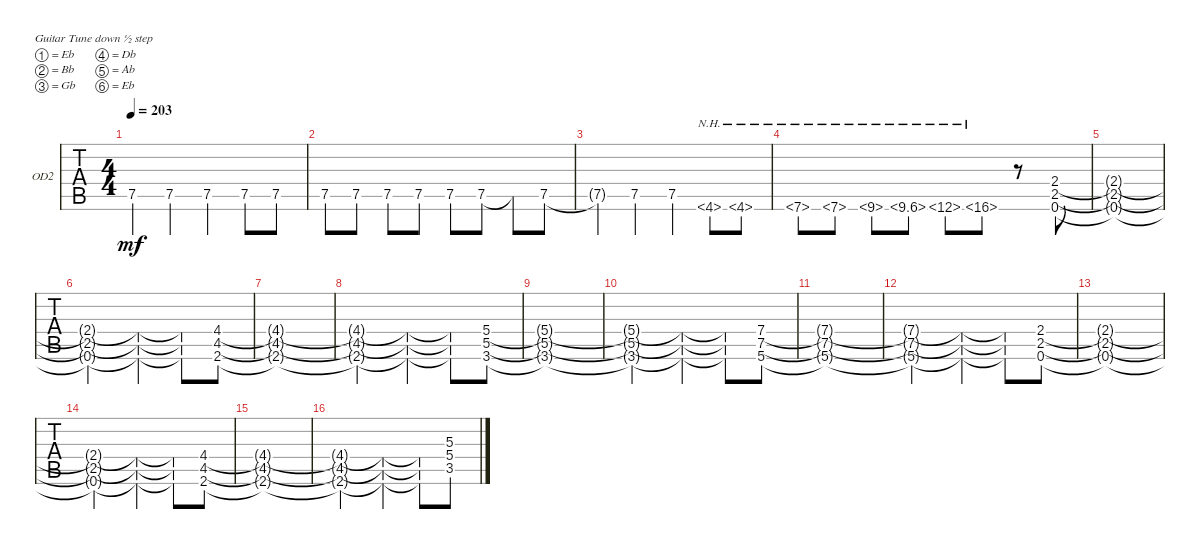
\defaultSystemsLayout 4
\bracketExtendMode groupsimilarinstruments
\firstSystemTrackNameOrientation horizontal
\otherSystemsTrackNameOrientation horizontal
\track ("Extra Guitar Two" "OD2") {instrument overdrivenguitar}
\staff {tabs}
\tuning (Eb4 Bb3 Gb3 Db3 Ab2 Eb2)
\ts (4 4)
\tempo 203
\clef g2
\ks c
7.5{t}.4{dy mf} 7.5.4 7.5.4 7.5.8 7.5.8 |
7.5.8 7.5.8 7.5.8 7.5.8 7.5.8 7.5.8 7.5{t}.8 7.5.8 |
7.5{t}.4 7.5.4 7.5.4 4.6{nh}.8 4.6{nh}.8 |
7.6{nh}.8 7.6{nh}.8 9.6{nh}.8 10.6{nh}.8 12.6{nh}.8 16.6{nh}.8 r.8 (0.6 2.5 2.4).8 |
(2.4{t} 2.5{t} 0.6{t}).1 |
(2.4{t} 2.5{t} 0.6{t}).2 (0.6{t} 2.5{t} 2.4{t}).4 (2.4{t} 2.5{t} 0.6{t}).8 (2.6 4.5 4.4).8 |
(4.4{t} 4.5{t} 2.6{t}).1 |
(4.4{t} 4.5{t} 2.6{t}).2 (2.6{t} 4.5{t} 4.4{t}).4 (4.4{t} 4.5{t} 2.6{t}).8 (3.6 5.5 5.4).8 |
(5.4{t} 5.5{t} 3.6{t}).1 |
(5.4{t} 5.5{t} 3.6{t}).2 (3.6{t} 5.5{t} 5.4{t}).4 (5.4{t} 5.5{t} 3.6{t}).8 (5.6 7.5 7.4).8 |
(7.4{t} 7.5{t} 5.6{t}).1 |
(7.4{t} 7.5{t} 5.6{t}).2 (5.6{t} 7.5{t} 7.4{t}).4 (7.4{t} 7.5{t} 5.6{t}).8 (0.6 2.5 2.4).8 |
(0.6{t} 2.5{t} 2.4{t}).1 |
(2.4{t} 2.5{t} 0.6{t}).2 (0.6{t} 2.5{t} 2.4{t}).4 (2.4{t} 2.5{t} 0.6{t}).8 (2.6 4.5 4.4).8 |
(2.6{t} 4.5{t} 4.4{t}).1 |
(2.6{t} 4.5{t} 4.4{t}).2 (4.4{t} 4.5{t} 2.6{t}).4 (2.6{t} 4.5{t} 4.4{t}).8 (3.5 5.4 5.3).8
